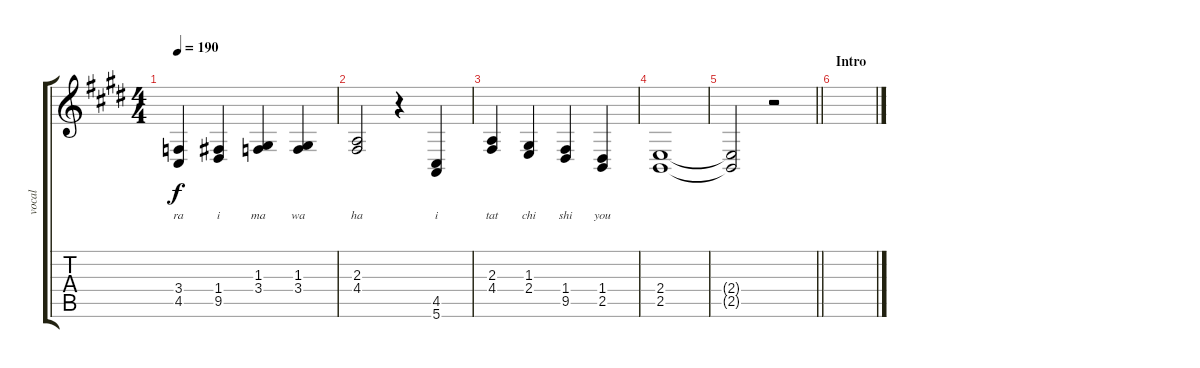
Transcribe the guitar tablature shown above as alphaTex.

\track ("vocal" "vocal") {instrument acousticgrandpiano}
\staff {score tabs}
\tuning (E4 B3 G3 D3 A2 E2) {hide}
\ts (4 4)
\tempo 190
\clef g2
\ks e
(3.4 4.5).4{lyrics (0 "") lyrics (1 "ra") lyrics (2 "") lyrics (3 "") lyrics (4 "") dy f} (1.4 9.5).4{lyrics (0 "") lyrics (1 "i") lyrics (2 "") lyrics (3 "") lyrics (4 "")} (1.3 3.4).4{lyrics (0 "") lyrics (1 "ma") lyrics (2 "") lyrics (3 "") lyrics (4 "")} (1.3 3.4).4{lyrics (0 "") lyrics (1 "wa") lyrics (2 "") lyrics (3 "") lyrics (4 "")} |
(2.3 4.4).2{lyrics (0 "") lyrics (1 "ha") lyrics (2 "") lyrics (3 "") lyrics (4 "")} r.4 (4.5 5.6).4{lyrics (0 "") lyrics (1 "i") lyrics (2 "") lyrics (3 "") lyrics (4 "")} |
(2.3 4.4).4{lyrics (0 "") lyrics (1 "tat") lyrics (2 "") lyrics (3 "") lyrics (4 "")} (1.3 2.4).4{lyrics (0 "") lyrics (1 "chi") lyrics (2 "") lyrics (3 "") lyrics (4 "")} (1.4 9.5).4{lyrics (0 "") lyrics (1 "shi") lyrics (2 "") lyrics (3 "") lyrics (4 "")} (1.4 2.5).4{lyrics (0 "") lyrics (1 "you") lyrics (2 "") lyrics (3 "") lyrics (4 "")} |
(2.4 2.5).1 |
\barLineRight lightlight
(2.4{t} 2.5{t}).2 r.2 |
\section ("" "Intro")
